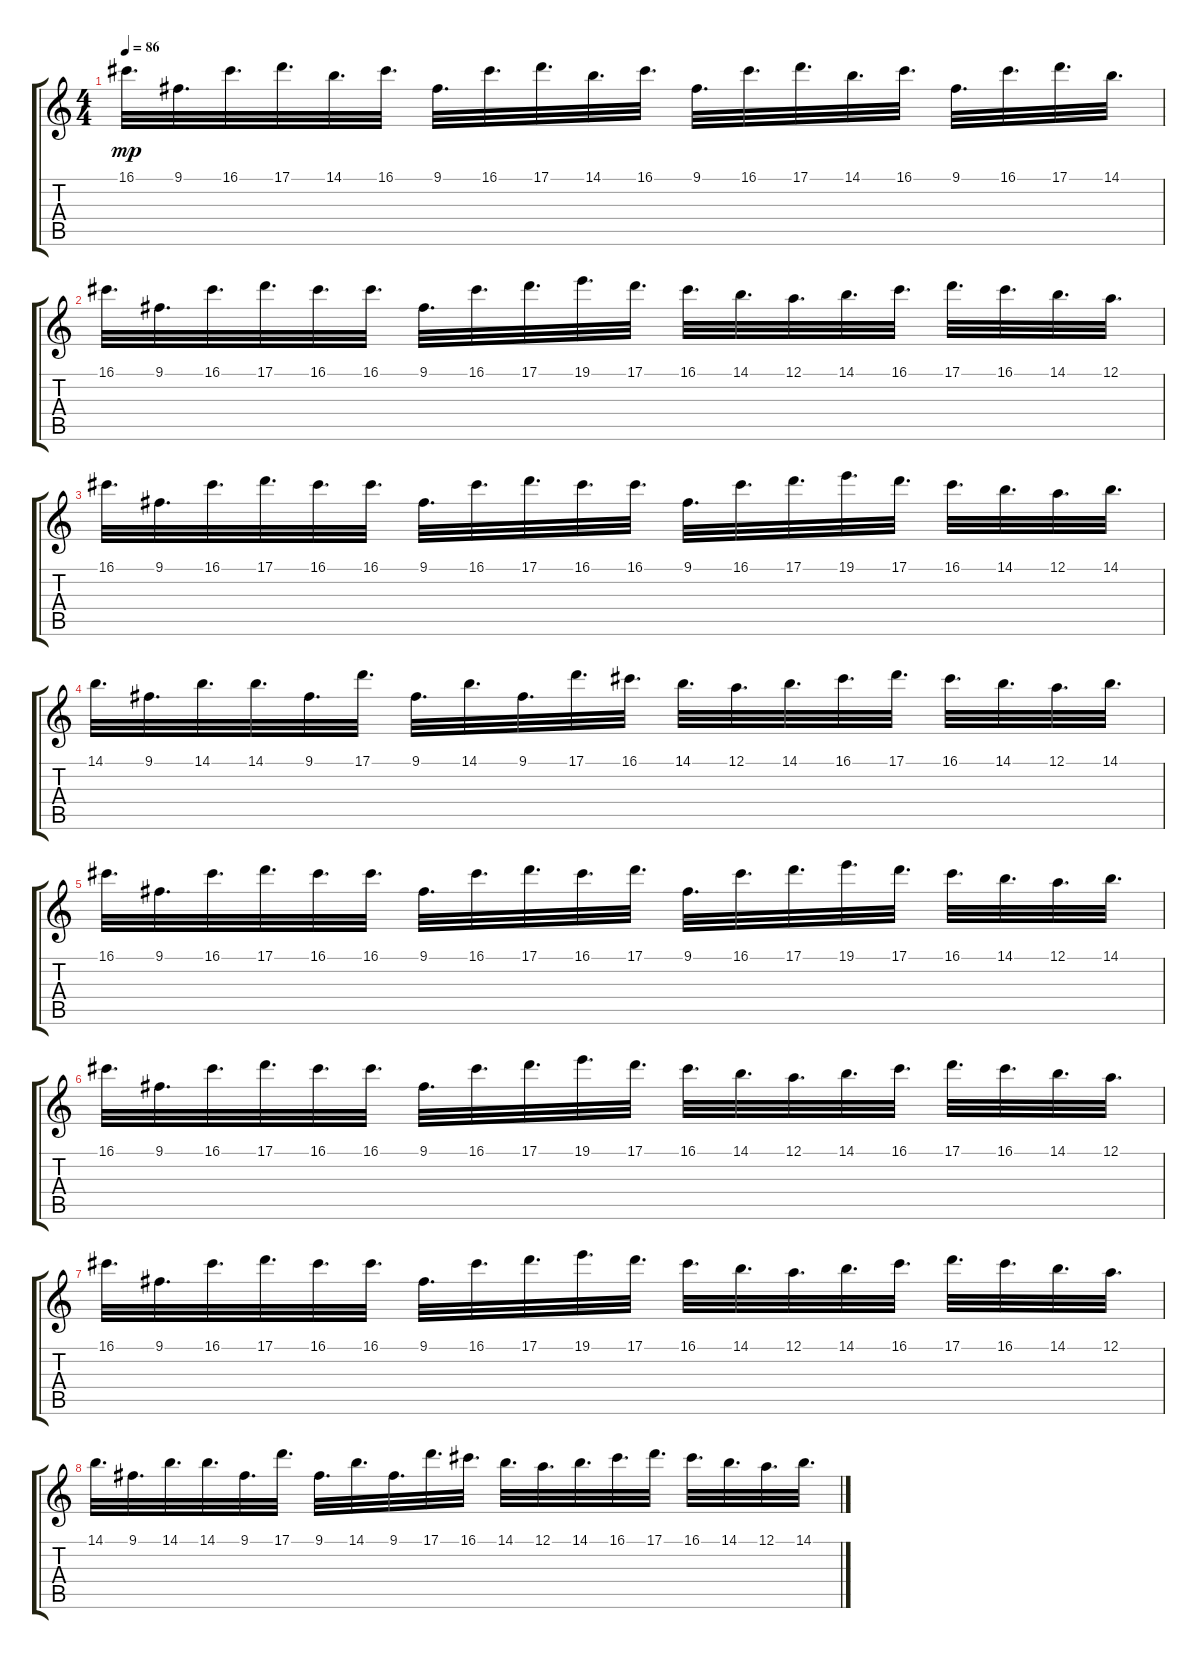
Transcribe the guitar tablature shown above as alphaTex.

\track "" {instrument acousticgrandpiano}
\staff {score tabs}
\tuning (A4 G4 F4 Eb4 Db4 B3) {hide}
\ts (4 4)
\tempo 86
\clef g2
\ks c
16.1.32{d dy mp} 9.1.32{d} 16.1.32{d} 17.1.32{d} 14.1.32{d} 16.1.32{d} 9.1.32{d} 16.1.32{d} 17.1.32{d} 14.1.32{d} 16.1.32{d} 9.1.32{d} 16.1.32{d} 17.1.32{d} 14.1.32{d} 16.1.32{d} 9.1.32{d} 16.1.32{d} 17.1.32{d} 14.1.32{d} |
16.1.32{d} 9.1.32{d} 16.1.32{d} 17.1.32{d} 16.1.32{d} 16.1.32{d} 9.1.32{d} 16.1.32{d} 17.1.32{d} 19.1.32{d} 17.1.32{d} 16.1.32{d} 14.1.32{d} 12.1.32{d} 14.1.32{d} 16.1.32{d} 17.1.32{d} 16.1.32{d} 14.1.32{d} 12.1.32{d} |
16.1.32{d} 9.1.32{d} 16.1.32{d} 17.1.32{d} 16.1.32{d} 16.1.32{d} 9.1.32{d} 16.1.32{d} 17.1.32{d} 16.1.32{d} 16.1.32{d} 9.1.32{d} 16.1.32{d} 17.1.32{d} 19.1.32{d} 17.1.32{d} 16.1.32{d} 14.1.32{d} 12.1.32{d} 14.1.32{d} |
14.1.32{d} 9.1.32{d} 14.1.32{d} 14.1.32{d} 9.1.32{d} 17.1.32{d} 9.1.32{d} 14.1.32{d} 9.1.32{d} 17.1.32{d} 16.1.32{d} 14.1.32{d} 12.1.32{d} 14.1.32{d} 16.1.32{d} 17.1.32{d} 16.1.32{d} 14.1.32{d} 12.1.32{d} 14.1.32{d} |
16.1.32{d} 9.1.32{d} 16.1.32{d} 17.1.32{d} 16.1.32{d} 16.1.32{d} 9.1.32{d} 16.1.32{d} 17.1.32{d} 16.1.32{d} 17.1.32{d} 9.1.32{d} 16.1.32{d} 17.1.32{d} 19.1.32{d} 17.1.32{d} 16.1.32{d} 14.1.32{d} 12.1.32{d} 14.1.32{d} |
16.1.32{d} 9.1.32{d} 16.1.32{d} 17.1.32{d} 16.1.32{d} 16.1.32{d} 9.1.32{d} 16.1.32{d} 17.1.32{d} 19.1.32{d} 17.1.32{d} 16.1.32{d} 14.1.32{d} 12.1.32{d} 14.1.32{d} 16.1.32{d} 17.1.32{d} 16.1.32{d} 14.1.32{d} 12.1.32{d} |
16.1.32{d} 9.1.32{d} 16.1.32{d} 17.1.32{d} 16.1.32{d} 16.1.32{d} 9.1.32{d} 16.1.32{d} 17.1.32{d} 19.1.32{d} 17.1.32{d} 16.1.32{d} 14.1.32{d} 12.1.32{d} 14.1.32{d} 16.1.32{d} 17.1.32{d} 16.1.32{d} 14.1.32{d} 12.1.32{d} |
14.1.32{d} 9.1.32{d} 14.1.32{d} 14.1.32{d} 9.1.32{d} 17.1.32{d} 9.1.32{d} 14.1.32{d} 9.1.32{d} 17.1.32{d} 16.1.32{d} 14.1.32{d} 12.1.32{d} 14.1.32{d} 16.1.32{d} 17.1.32{d} 16.1.32{d} 14.1.32{d} 12.1.32{d} 14.1.32{d}
